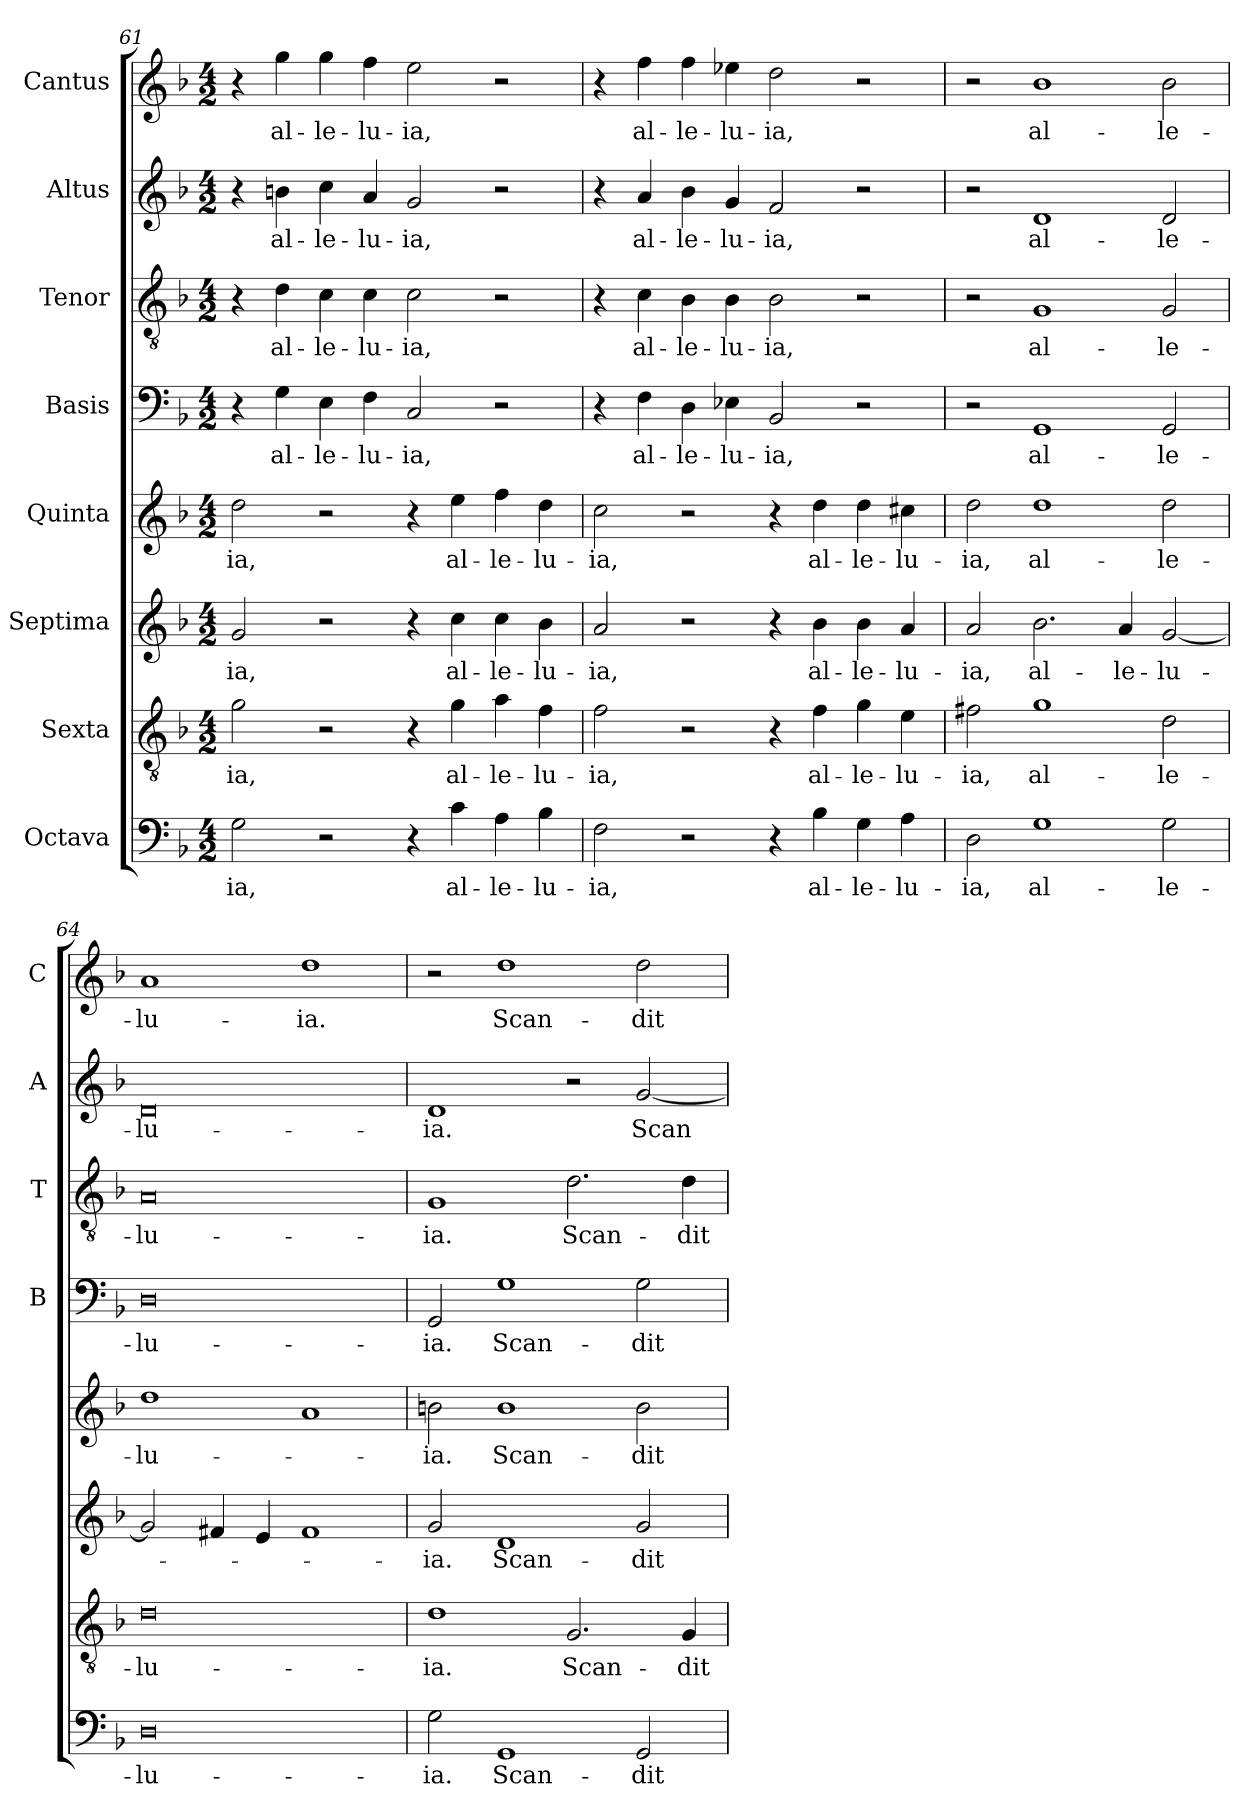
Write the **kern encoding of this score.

**kern	**text	**kern	**text	**kern	**text	**kern	**text	**kern	**text	**kern	**text	**kern	**text	**kern	**text
*part8	*part8	*part7	*part7	*part6	*part6	*part5	*part5	*part4	*part4	*part3	*part3	*part2	*part2	*part1	*part1
*staff8	*staff8	*staff7	*staff7	*staff6	*staff6	*staff5	*staff5	*staff4	*staff4	*staff3	*staff3	*staff2	*staff2	*staff1	*staff1
*I"Octava	*	*I"Sexta	*	*I"Septima	*	*I"Quinta	*	*I"Basis	*	*I"Tenor	*	*I"Altus	*	*I"Cantus	*
*	*	*	*	*	*	*	*	*I'B	*	*I'T	*	*I'A	*	*I'C	*
*clefF4	*	*clefGv2	*	*clefG2	*	*clefG2	*	*clefF4	*	*clefGv2	*	*clefG2	*	*clefG2	*
*k[b-]	*	*k[b-]	*	*k[b-]	*	*k[b-]	*	*k[b-]	*	*k[b-]	*	*k[b-]	*	*k[b-]	*
*F:	*	*F:	*	*F:	*	*F:	*	*F:	*	*F:	*	*F:	*	*F:	*
*M4/2	*	*M4/2	*	*M4/2	*	*M4/2	*	*M4/2	*	*M4/2	*	*M4/2	*	*M4/2	*
=61	=61	=61	=61	=61	=61	=61	=61	=61	=61	=61	=61	=61	=61	=61	=61
!	!LO:LY:b	!	!LO:LY:b	!	!LO:LY:b	!	!LO:LY:b	!	!	!	!	!	!	!	!
2G\	-ia,	2g\	-ia,	2g/	-ia,	2dd\	-ia,	4r	.	4r	.	4r	.	4r	.
!	!	!	!	!	!	!	!	!	!LO:LY:b	!	!LO:LY:b	!	!LO:LY:b	!	!LO:LY:b
.	.	.	.	.	.	.	.	4G\	al-	4d\	al-	4bn\	al-	4gg\	al-
!	!	!	!	!	!	!	!	!	!LO:LY:b	!	!LO:LY:b	!	!LO:LY:b	!	!LO:LY:b
2r	.	2r	.	2r	.	2r	.	4E\	-le-	4c\	-le-	4cc\	-le-	4gg\	-le-
!	!	!	!	!	!	!	!	!	!LO:LY:b	!	!LO:LY:b	!	!LO:LY:b	!	!LO:LY:b
.	.	.	.	.	.	.	.	4F\	-lu-	4c\	-lu-	4a/	-lu-	4ff\	-lu-
!	!	!	!	!	!	!	!	!	!LO:LY:b	!	!LO:LY:b	!	!LO:LY:b	!	!LO:LY:b
4r	.	4r	.	4r	.	4r	.	2C/	-ia,	2c\	-ia,	2g/	-ia,	2ee\	-ia,
!	!LO:LY:b	!	!LO:LY:b	!	!LO:LY:b	!	!LO:LY:b	!	!	!	!	!	!	!	!
4c\	al-	4g\	al-	4cc\	al-	4ee\	al-	.	.	.	.	.	.	.	.
!	!LO:LY:b	!	!LO:LY:b	!	!LO:LY:b	!	!LO:LY:b	!	!	!	!	!	!	!	!
4A\	-le-	4a\	-le-	4cc\	-le-	4ff\	-le-	2r	.	2r	.	2r	.	2r	.
!	!LO:LY:b	!	!LO:LY:b	!	!LO:LY:b	!	!LO:LY:b	!	!	!	!	!	!	!	!
4B-\	-lu-	4f\	-lu-	4b-\	-lu-	4dd\	-lu-	.	.	.	.	.	.	.	.
!!LO:PB:g=z
=62	=62	=62	=62	=62	=62	=62	=62	=62	=62	=62	=62	=62	=62	=62	=62
!	!LO:LY:b	!	!LO:LY:b	!	!LO:LY:b	!	!LO:LY:b	!	!	!	!	!	!	!	!
2F\	-ia,	2f\	-ia,	2a/	-ia,	2cc\	-ia,	4r	.	4r	.	4r	.	4r	.
!	!	!	!	!	!	!	!	!	!LO:LY:b	!	!LO:LY:b	!	!LO:LY:b	!	!LO:LY:b
.	.	.	.	.	.	.	.	4F\	al-	4c\	al-	4a/	al-	4ff\	al-
!	!	!	!	!	!	!	!	!	!LO:LY:b	!	!LO:LY:b	!	!LO:LY:b	!	!LO:LY:b
2r	.	2r	.	2r	.	2r	.	4D\	-le-	4B-\	-le-	4b-\	-le-	4ff\	-le-
!	!	!	!	!	!	!	!	!	!LO:LY:b	!	!LO:LY:b	!	!LO:LY:b	!	!LO:LY:b
.	.	.	.	.	.	.	.	4E-X\	-lu-	4B-\	-lu-	4g/	-lu-	4ee-X\	-lu-
!	!	!	!	!	!	!	!	!	!LO:LY:b	!	!LO:LY:b	!	!LO:LY:b	!	!LO:LY:b
4r	.	4r	.	4r	.	4r	.	2BB-/	-ia,	2B-\	-ia,	2f/	-ia,	2dd\	-ia,
!	!LO:LY:b	!	!LO:LY:b	!	!LO:LY:b	!	!LO:LY:b	!	!	!	!	!	!	!	!
4B-\	al-	4f\	al-	4b-\	al-	4dd\	al-	.	.	.	.	.	.	.	.
!	!LO:LY:b	!	!LO:LY:b	!	!LO:LY:b	!	!LO:LY:b	!	!	!	!	!	!	!	!
4G\	-le-	4g\	-le-	4b-\	-le-	4dd\	-le-	2r	.	2r	.	2r	.	2r	.
!	!LO:LY:b	!	!LO:LY:b	!	!LO:LY:b	!	!LO:LY:b	!	!	!	!	!	!	!	!
4A\	-lu-	4e\	-lu-	4a/	-lu-	4cc#X\	-lu-	.	.	.	.	.	.	.	.
=63	=63	=63	=63	=63	=63	=63	=63	=63	=63	=63	=63	=63	=63	=63	=63
!	!LO:LY:b	!	!LO:LY:b	!	!LO:LY:b	!	!LO:LY:b	!	!	!	!	!	!	!	!
2D\	-ia,	2f#X\	-ia,	2a/	-ia,	2dd\	-ia,	2r	.	2r	.	2r	.	2r	.
!	!LO:LY:b	!	!LO:LY:b	!	!LO:LY:b	!	!LO:LY:b	!	!LO:LY:b	!	!LO:LY:b	!	!LO:LY:b	!	!LO:LY:b
1G	al-	1g	al-	2.b-\	al-	1dd	al-	1GG	al-	1G	al-	1d	al-	1b-	al-
!	!	!	!	!	!LO:LY:b	!	!	!	!	!	!	!	!	!	!
.	.	.	.	4a/	-le-	.	.	.	.	.	.	.	.	.	.
!	!LO:LY:b	!	!LO:LY:b	!	!LO:LY:b	!	!LO:LY:b	!	!LO:LY:b	!	!LO:LY:b	!	!LO:LY:b	!	!LO:LY:b
2G\	-le-	2d\	-le-	[2g/	-lu-	2dd\	-le-	2GG/	-le-	2G/	-le-	2d/	-le-	2b-\	-le-
=64	=64	=64	=64	=64	=64	=64	=64	=64	=64	=64	=64	=64	=64	=64	=64
!	!LO:LY:b	!	!LO:LY:b	!	!	!	!LO:LY:b	!	!LO:LY:b	!	!LO:LY:b	!	!LO:LY:b	!	!LO:LY:b
0D	-lu-	0d	-lu-	2g/]	.	1dd	-lu-	0D	-lu-	0A	-lu-	0d	-lu-	1a	-lu-
.	.	.	.	4f#X/	.	.	.	.	.	.	.	.	.	.	.
.	.	.	.	4e/	.	.	.	.	.	.	.	.	.	.	.
!	!	!	!	!	!	!	!	!	!	!	!	!	!	!	!LO:LY:b
.	.	.	.	1f#	.	1a	.	.	.	.	.	.	.	1dd	-ia.
=65	=65	=65	=65	=65	=65	=65	=65	=65	=65	=65	=65	=65	=65	=65	=65
!	!LO:LY:b	!	!LO:LY:b	!	!LO:LY:b	!	!LO:LY:b	!	!LO:LY:b	!	!LO:LY:b	!	!LO:LY:b	!	!
2G\	-ia.	1d	-ia.	2g/	-ia.	2bn\	-ia.	2GG/	-ia.	1G	-ia.	1d	-ia.	2r	.
!	!LO:LY:b	!	!	!	!LO:LY:b	!	!LO:LY:b	!	!LO:LY:b	!	!	!	!	!	!LO:LY:b
1GG	Scan-	.	.	1d	Scan-	1b	Scan-	1G	Scan-	.	.	.	.	1dd	Scan-
!	!	!	!LO:LY:b	!	!	!	!	!	!	!	!LO:LY:b	!	!	!	!
.	.	2.G/	Scan-	.	.	.	.	.	.	2.d\	Scan-	2r	.	.	.
!	!LO:LY:b	!	!	!	!LO:LY:b	!	!LO:LY:b	!	!LO:LY:b	!	!	!	!LO:LY:b	!	!LO:LY:b
2GG/	-dit	.	.	2g/	-dit	2b\	-dit	2G\	-dit	.	.	[2g/	Scan-	2dd\	-dit
!	!	!	!LO:LY:b	!	!	!	!	!	!	!	!LO:LY:b	!	!	!	!
.	.	4G/	-dit	.	.	.	.	.	.	4d\	-dit	.	.	.	.
=	=	=	=	=	=	=	=	=	=	=	=	=	=	=	=
*-	*-	*-	*-	*-	*-	*-	*-	*-	*-	*-	*-	*-	*-	*-	*-
